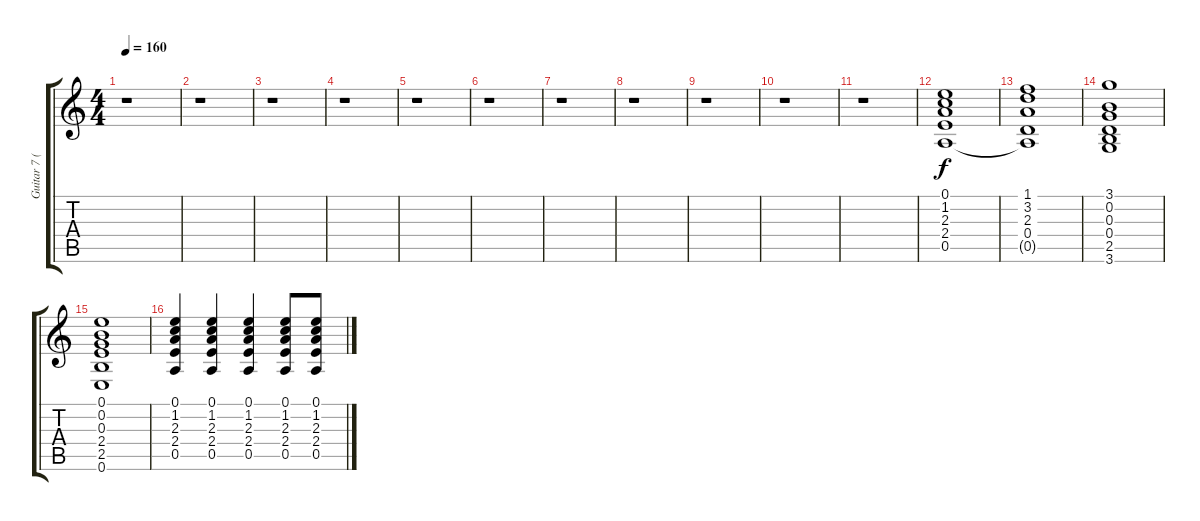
\track ("Guitar 7 (acoustic)" "Guitar 7 (") {instrument acousticguitarsteel}
\staff {score tabs}
\tuning (E4 B3 G3 D3 A2 E2) {hide}
\ts (4 4)
\tempo 160
\clef g2
\ks c
r.1{dy f} |
r.1 |
r.1 |
r.1 |
r.1 |
r.1 |
r.1 |
r.1 |
r.1 |
r.1 |
r.1 |
(0.1 1.2 2.3 2.4 0.5).1 |
(1.1 3.2 2.3 0.4 0.5{t}).1 |
(3.1 0.2 0.3 0.4 2.5 3.6).1 |
(0.1 0.2 0.3 2.4 2.5 0.6).1 |
(0.1 1.2 2.3 2.4 0.5).4 (0.1 1.2 2.3 2.4 0.5).4 (0.1 1.2 2.3 2.4 0.5).4 (0.1 1.2 2.3 2.4 0.5).8 (0.1 1.2 2.3 2.4 0.5).8
